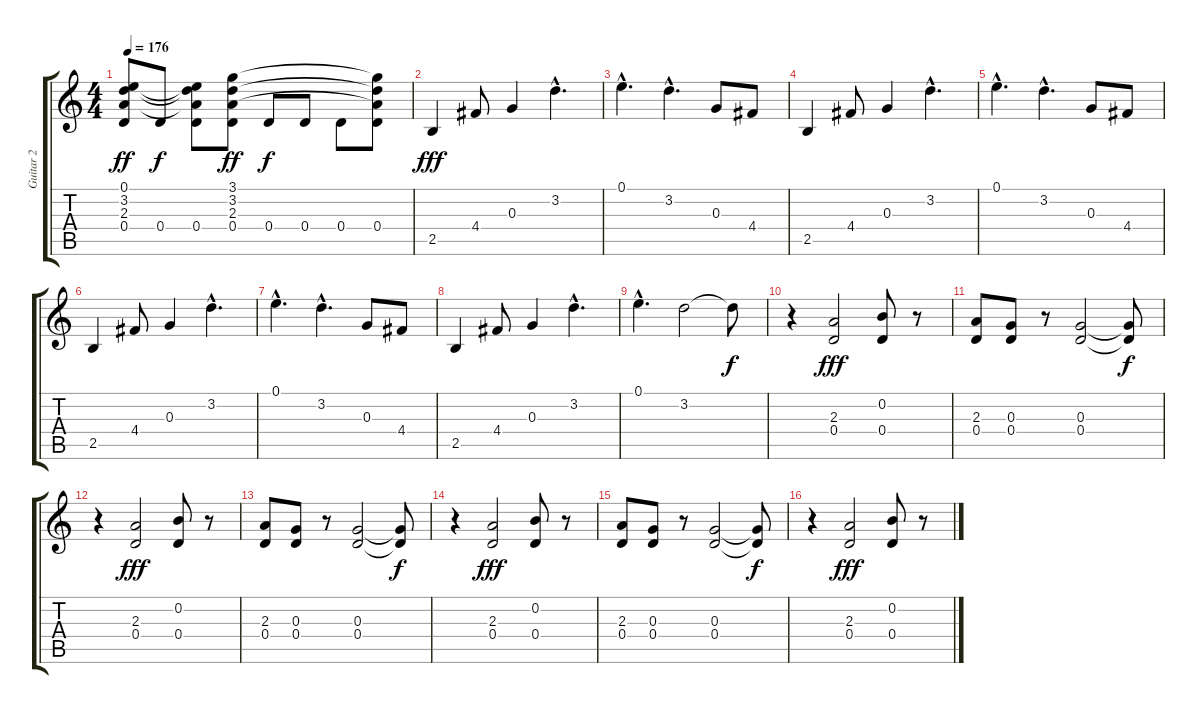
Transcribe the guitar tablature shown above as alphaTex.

\track ("Guitar 2" "Guitar 2") {instrument distortionguitar}
\staff {score tabs}
\tuning (E4 B3 G3 D3 A2 E2) {hide}
\ts (4 4)
\tempo 176
\clef g2
\ks c
(0.1 3.2 2.3 0.4).8{dy ff} 0.4.8{dy f} (0.1{t} 3.2{t} 2.3{t} 0.4).8 (3.1 3.2 2.3 0.4).8{dy ff} 0.4.8{dy f} 0.4.8 0.4.8 (3.1{t} 3.2{t} 2.3{t} 0.4).8 |
2.5.4{dy fff} 4.4.8 0.3.4 3.2{hac}.4{d} |
0.1{hac}.4{d} 3.2{hac}.4{d} 0.3.8 4.4.8 |
2.5.4 4.4.8 0.3.4 3.2{hac}.4{d} |
0.1{hac}.4{d} 3.2{hac}.4{d} 0.3.8 4.4.8 |
2.5.4 4.4.8 0.3.4 3.2{hac}.4{d} |
0.1{hac}.4{d} 3.2{hac}.4{d} 0.3.8 4.4.8 |
2.5.4 4.4.8 0.3.4 3.2{hac}.4{d} |
0.1{hac}.4{d} 3.2.2 3.2{t}.8{dy f} |
r.4 (2.3 0.4).2{dy fff} (0.2 0.4).8 r.8 |
(2.3 0.4).8 (0.3 0.4).8 r.8 (0.3 0.4).2 (0.3{t} 0.4{t}).8{dy f} |
r.4 (2.3 0.4).2{dy fff} (0.2 0.4).8 r.8 |
(2.3 0.4).8 (0.3 0.4).8 r.8 (0.3 0.4).2 (0.3{t} 0.4{t}).8{dy f} |
r.4 (2.3 0.4).2{dy fff} (0.2 0.4).8 r.8 |
(2.3 0.4).8 (0.3 0.4).8 r.8 (0.3 0.4).2 (0.3{t} 0.4{t}).8{dy f} |
r.4 (2.3 0.4).2{dy fff} (0.2 0.4).8 r.8
